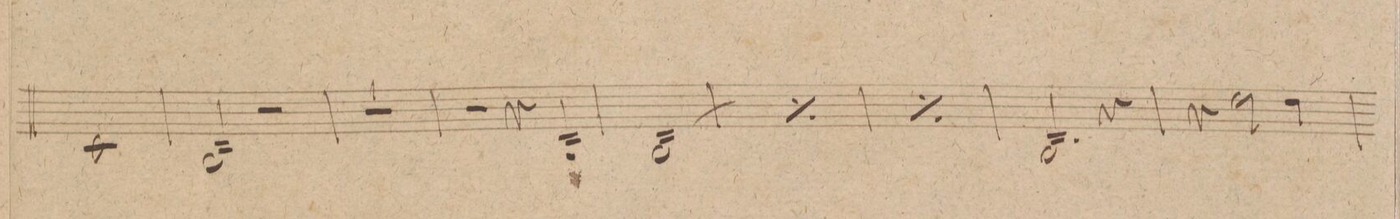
**kern	**dynam
*I"Corno. 2do in D	*
*clefG2	*
*k[]	*
*met(c|)	*
*M2/2	*
1c	.
=170	=170
2G/	.
2r	.
=171	=171
1r	.
=172	=172
2r	.
4r	.
4G/	.
=173	=173
[>1G	.
=174	=174
*rep	*
1G_>	.
*Xrep	*
=175	=175
*rep	*
1G]	.
*Xrep	*
=176	=176
2.G/	.
4r	.
=177	=177
4r	.
2dd\	.
4dd\	.
=178	=178
*-	*-
